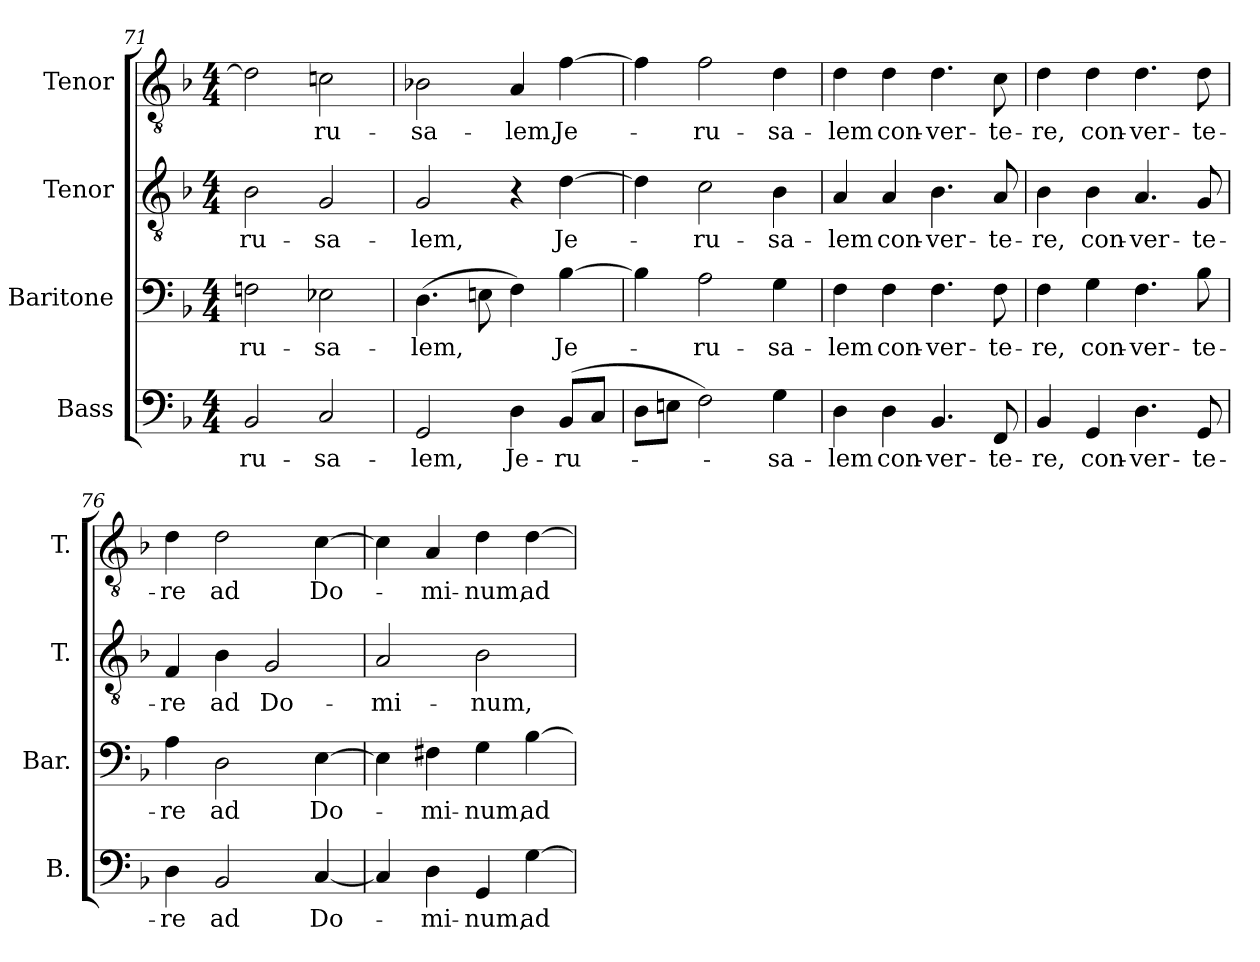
**kern	**text	**kern	**text	**kern	**text	**kern	**text
*part4	*part4	*part3	*part3	*part2	*part2	*part1	*part1
*staff4	*staff4	*staff3	*staff3	*staff2	*staff2	*staff1	*staff1
*I"Bass	*	*I"Baritone	*	*I"Tenor	*	*I"Tenor	*
*I'B.	*	*I'Bar.	*	*I'T.	*	*I'T.	*
*clefF4	*	*clefF4	*	*clefGv2	*	*clefGv2	*
*	*	*	*	*ITrd7c12	*	*ITrd7c12	*
*k[b-]	*	*k[b-]	*	*k[b-]	*	*k[b-]	*
*F:	*	*F:	*	*F:	*	*F:	*
*M4/4	*	*M4/4	*	*M4/4	*	*M4/4	*
=71	=71	=71	=71	=71	=71	=71	=71
!	!LO:LY:b:color=#000000	!	!	!	!	!	!
!	!	!	!LO:LY:b:color=#000000	!	!	!	!
!	!	!	!	!	!LO:LY:b:color=#000000	!	!
2BB-i/	-ru-	2Fni\	-ru-	2BB-i\	-ru-	2Di\]	.
!	!LO:LY:b:color=#000000	!	!	!	!	!	!
!	!	!	!LO:LY:b:color=#000000	!	!	!	!
!	!	!	!	!	!LO:LY:b:color=#000000	!	!
!	!	!	!	!	!	!	!LO:LY:b:color=#000000
2Ci/	-sa-	2E-Xi\	-sa-	2GGi/	-sa-	2Cni\	-ru-
=72	=72	=72	=72	=72	=72	=72	=72
!	!LO:LY:b:color=#000000	!	!	!	!	!	!
!	!	!	!LO:LY:b:color=#000000	!	!	!	!
!	!	!	!	!	!LO:LY:b:color=#000000	!	!
!	!	!	!	!	!	!	!LO:LY:b:color=#000000
2GGi/	-lem,	(4.Di\	-lem,	2GGi/	-lem,	2BB-Xi\	-sa-
.	.	8Eni\	.	.	.	.	.
!	!LO:LY:b:color=#000000	!	!	!	!	!	!
!	!	!	!	!	!	!	!LO:LY:b:color=#000000
4Di\	Je-	4Fi\)	.	4r	.	4AAi/	-lem,
!	!LO:LY:b:color=#000000	!	!	!	!	!	!
!	!	!	!LO:LY:b:color=#000000	!	!	!	!
!	!	!	!	!	!LO:LY:b:color=#000000	!	!
!	!	!	!	!	!	!	!LO:LY:b:color=#000000
(8BB-i/L	-ru-	[4B-i\	Je-	[4Di\	Je-	[4Fi\	Je-
8Ci/J	.	.	.	.	.	.	.
=73	=73	=73	=73	=73	=73	=73	=73
8Di\L	.	4B-i\]	.	4Di\]	.	4Fi\]	.
8Eni\J	.	.	.	.	.	.	.
!	!	!	!LO:LY:b:color=#000000	!	!	!	!
!	!	!	!	!	!LO:LY:b:color=#000000	!	!
!	!	!	!	!	!	!	!LO:LY:b:color=#000000
2Fi\)	.	2Ai\	-ru-	2Ci\	-ru-	2Fi\	-ru-
!	!LO:LY:b:color=#000000	!	!	!	!	!	!
!	!	!	!LO:LY:b:color=#000000	!	!	!	!
!	!	!	!	!	!LO:LY:b:color=#000000	!	!
!	!	!	!	!	!	!	!LO:LY:b:color=#000000
4Gi\	-sa-	4Gi\	-sa-	4BB-i\	-sa-	4Di\	-sa-
=74	=74	=74	=74	=74	=74	=74	=74
!	!LO:LY:b:color=#000000	!	!	!	!	!	!
!	!	!	!LO:LY:b:color=#000000	!	!	!	!
!	!	!	!	!	!LO:LY:b:color=#000000	!	!
!	!	!	!	!	!	!	!LO:LY:b:color=#000000
4Di\	-lem	4Fi\	-lem	4AAi/	-lem	4Di\	-lem
!	!LO:LY:b:color=#000000	!	!	!	!	!	!
!	!	!	!LO:LY:b:color=#000000	!	!	!	!
!	!	!	!	!	!LO:LY:b:color=#000000	!	!
!	!	!	!	!	!	!	!LO:LY:b:color=#000000
4Di\	con-	4Fi\	con-	4AAi/	con-	4Di\	con-
!	!LO:LY:b:color=#000000	!	!	!	!	!	!
!	!	!	!LO:LY:b:color=#000000	!	!	!	!
!	!	!	!	!	!LO:LY:b:color=#000000	!	!
!	!	!	!	!	!	!	!LO:LY:b:color=#000000
4.BB-i/	-ver-	4.Fi\	-ver-	4.BB-i\	-ver-	4.Di\	-ver-
!	!LO:LY:b:color=#000000	!	!	!	!	!	!
!	!	!	!LO:LY:b:color=#000000	!	!	!	!
!	!	!	!	!	!LO:LY:b:color=#000000	!	!
!	!	!	!	!	!	!	!LO:LY:b:color=#000000
8FFi/	-te-	8Fi\	-te-	8AAi/	-te-	8Ci\	-te-
=75	=75	=75	=75	=75	=75	=75	=75
!	!LO:LY:b:color=#000000	!	!	!	!	!	!
!	!	!	!LO:LY:b:color=#000000	!	!	!	!
!	!	!	!	!	!LO:LY:b:color=#000000	!	!
!	!	!	!	!	!	!	!LO:LY:b:color=#000000
4BB-i/	-re,	4Fi\	-re,	4BB-i\	-re,	4Di\	-re,
!	!LO:LY:b:color=#000000	!	!	!	!	!	!
!	!	!	!LO:LY:b:color=#000000	!	!	!	!
!	!	!	!	!	!LO:LY:b:color=#000000	!	!
!	!	!	!	!	!	!	!LO:LY:b:color=#000000
4GGi/	con-	4Gi\	con-	4BB-i\	con-	4Di\	con-
!	!LO:LY:b:color=#000000	!	!	!	!	!	!
!	!	!	!LO:LY:b:color=#000000	!	!	!	!
!	!	!	!	!	!LO:LY:b:color=#000000	!	!
!	!	!	!	!	!	!	!LO:LY:b:color=#000000
4.Di\	-ver-	4.Fi\	-ver-	4.AAi/	-ver-	4.Di\	-ver-
!	!LO:LY:b:color=#000000	!	!	!	!	!	!
!	!	!	!LO:LY:b:color=#000000	!	!	!	!
!	!	!	!	!	!LO:LY:b:color=#000000	!	!
!	!	!	!	!	!	!	!LO:LY:b:color=#000000
8GGi/	-te-	8B-i\	-te-	8GGi/	-te-	8Di\	-te-
!!LO:LB:g=z
=76	=76	=76	=76	=76	=76	=76	=76
!	!LO:LY:b:color=#000000	!	!	!	!	!	!
!	!	!	!LO:LY:b:color=#000000	!	!	!	!
!	!	!	!	!	!LO:LY:b:color=#000000	!	!
!	!	!	!	!	!	!	!LO:LY:b:color=#000000
4Di\	-re	4Ai\	-re	4FFi/	-re	4Di\	-re
!	!LO:LY:b:color=#000000	!	!	!	!	!	!
!	!	!	!LO:LY:b:color=#000000	!	!	!	!
!	!	!	!	!	!LO:LY:b:color=#000000	!	!
!	!	!	!	!	!	!	!LO:LY:b:color=#000000
2BB-i/	ad	2Di\	ad	4BB-i\	ad	2Di\	ad
!	!	!	!	!	!LO:LY:b:color=#000000	!	!
.	.	.	.	2GGi/	Do-	.	.
!	!LO:LY:b:color=#000000	!	!	!	!	!	!
!	!	!	!LO:LY:b:color=#000000	!	!	!	!
!	!	!	!	!	!	!	!LO:LY:b:color=#000000
[4Ci/	Do-	[4Ei\	Do-	.	.	[4Ci\	Do-
=77	=77	=77	=77	=77	=77	=77	=77
!	!	!	!	!	!LO:LY:b:color=#000000	!	!
4Ci/]	.	4Ei\]	.	2AAi/	-mi-	4Ci\]	.
!	!LO:LY:b:color=#000000	!	!	!	!	!	!
!	!	!	!LO:LY:b:color=#000000	!	!	!	!
!	!	!	!	!	!	!	!LO:LY:b:color=#000000
4Di\	-mi-	4F#Xi\	-mi-	.	.	4AAi/	-mi-
!	!LO:LY:b:color=#000000	!	!	!	!	!	!
!	!	!	!LO:LY:b:color=#000000	!	!	!	!
!	!	!	!	!	!LO:LY:b:color=#000000	!	!
!	!	!	!	!	!	!	!LO:LY:b:color=#000000
4GGi/	-num,	4Gi\	-num,	2BB-i\	-num,	4Di\	-num,
!	!LO:LY:b:color=#000000	!	!	!	!	!	!
!	!	!	!LO:LY:b:color=#000000	!	!	!	!
!	!	!	!	!	!	!	!LO:LY:b:color=#000000
[4Gi\	ad	[4B-i\	ad	.	.	[4Di\	ad
=	=	=	=	=	=	=	=
*-	*-	*-	*-	*-	*-	*-	*-
